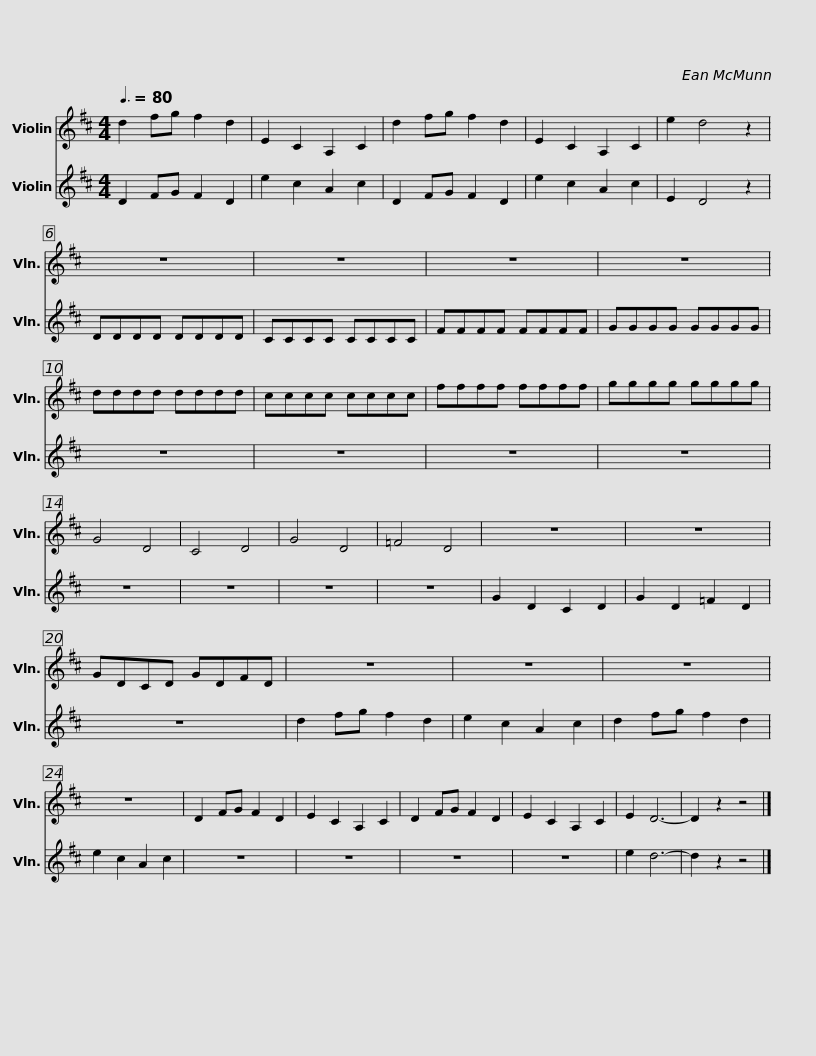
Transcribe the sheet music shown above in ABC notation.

X:1
%%score 1 2
L:1/8
Q:3/8=80
M:4/4
I:linebreak $
K:D
V:1 treble
V:2 treble
V:1
 d2 fg f2 d2 | E2 C2 A,2 C2 | d2 fg f2 d2 | E2 C2 A,2 C2 | e2 d4 z2 | %5
 z8 |$ z8 | z8 | z8 | dddd dddd | %10
 cccc cccc |$ ffff ffff | gggg gggg | G4 D4 | C4 D4 | %15
 G4 D4 | =F4 D4 | z8 | z8 |$ GDCD GDFD | %20
 z8 | z8 | z8 | z8 | D2 FG F2 D2 | %25
 E2 C2 A,2 C2 | D2 FG F2 D2 |$ E2 C2 A,2 C2 | E2 D6- | D2 z2 z4 |] %30
V:2
 D2 FG F2 D2 | e2 c2 A2 c2 | D2 FG F2 D2 | e2 c2 A2 c2 | E2 D4 z2 | %5
 DDDD DDDD |$ CCCC CCCC | FFFF FFFF | GGGG GGGG | z8 | %10
 z8 |$ z8 | z8 | z8 | z8 | %15
 z8 | z8 | G2 D2 C2 D2 | G2 D2 =F2 D2 |$ z8 | %20
 d2 fg f2 d2 | e2 c2 A2 c2 | d2 fg f2 d2 | e2 c2 A2 c2 | z8 | %25
 z8 | z8 |$ z8 | e2 d6- | d2 z2 z4 |] %30
